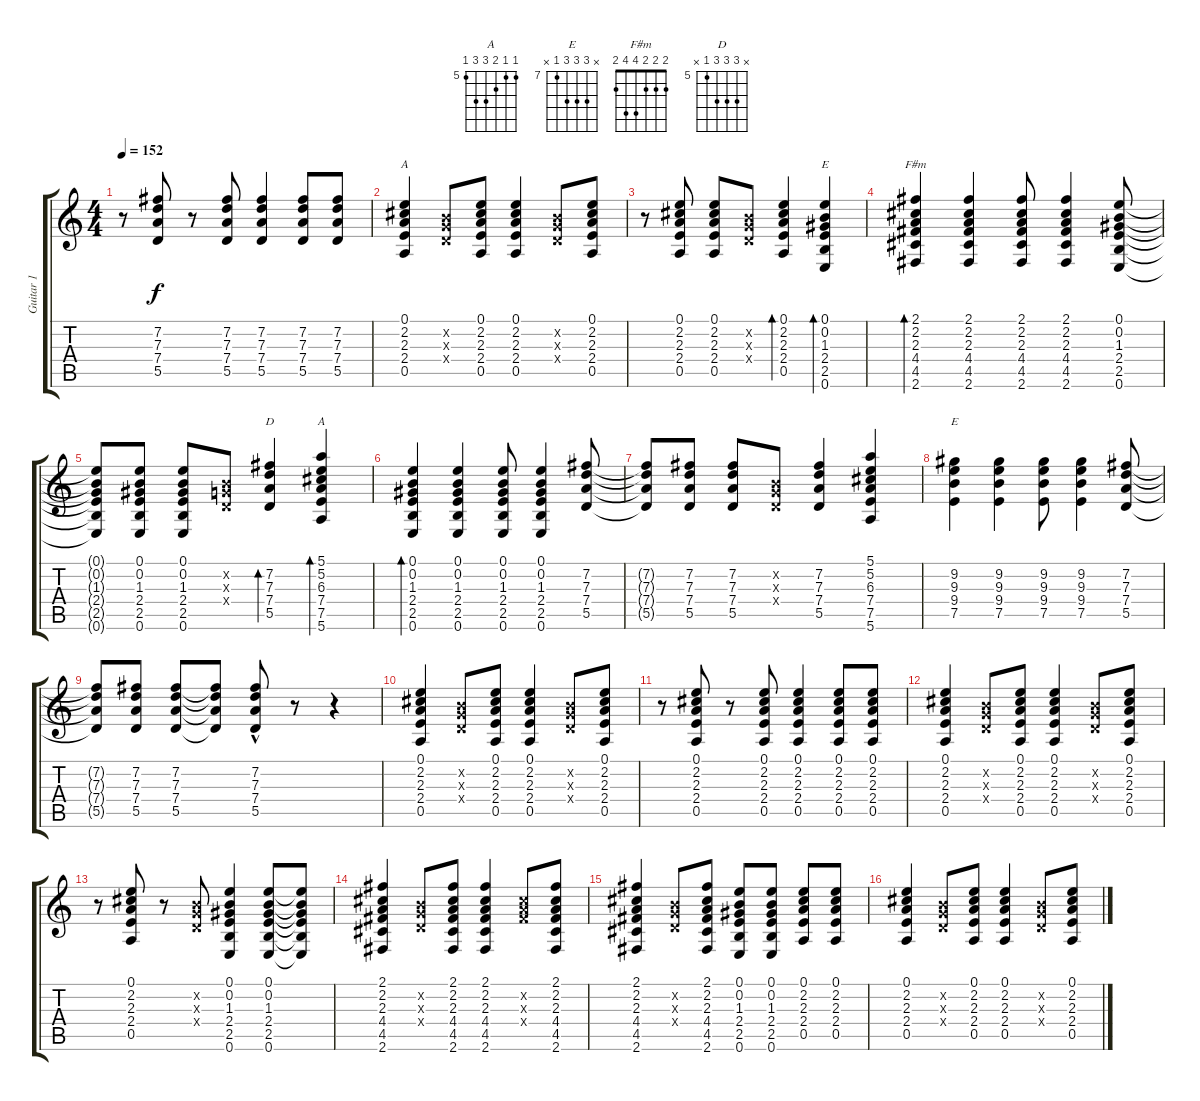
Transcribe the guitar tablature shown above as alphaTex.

\track ("Guitar 1" "Guitar 1") {instrument distortionguitar}
\staff {score tabs}
\tuning (E4 B3 G3 D3 A2 E2) {hide}
\chord ("A" 0 2 2 2 0 x)
\chord ("E" 0 0 1 2 2 0)
\chord ("F#m" 2 2 2 4 4 2)
\chord ("D" x 7 7 7 5 x) {firstfret 5}
\chord ("A" 5 5 6 7 7 5) {firstfret 5}
\chord ("E" x 9 9 9 7 x) {firstfret 7}
\ts (4 4)
\tempo 152
\clef g2
\ks c
r.8{dy f} (7.2 7.3 7.4 5.5).8 r.8 (7.2 7.3 7.4 5.5).8 (7.2 7.3 7.4 5.5).4 (7.2 7.3 7.4 5.5).8 (7.2 7.3 7.4 5.5).8 |
(0.1 2.2 2.3 2.4 0.5).4{ch "A"} (0.2{x} 0.3{x} 0.4{x}).8 (0.1 2.2 2.3 2.4 0.5).8 (0.1 2.2 2.3 2.4 0.5).4 (0.2{x} 0.3{x} 0.4{x}).8 (0.1 2.2 2.3 2.4 0.5).8 |
r.8{volume 8} (0.1 2.2 2.3 2.4 0.5).8 (0.1 2.2 2.3 2.4 0.5).8 (0.2{x} 0.3{x} 0.4{x}).8 (0.1 2.2 2.3 2.4 0.5).4{bd 60} (0.1 0.2 1.3 2.4 2.5 0.6).4{bd 60 ch "E"} |
(2.1 2.2 2.3 4.4 4.5 2.6).4{bd 60 ch "F#m"} (2.1 2.2 2.3 4.4 4.5 2.6).4 (2.1 2.2 2.3 4.4 4.5 2.6).8 (2.1 2.2 2.3 4.4 4.5 2.6).4 (0.1 0.2 1.3 2.4 2.5 0.6).8 |
(0.1{t} 0.2{t} 1.3{t} 2.4{t} 2.5{t} 0.6{t}).8 (0.1 0.2 1.3 2.4 2.5 0.6).8 (0.1 0.2 1.3 2.4 2.5 0.6).8 (0.2{x} 0.3{x} 0.4{x}).8 (7.2 7.3 7.4 5.5).4{bd 60 ch "D"} (5.1 5.2 6.3 7.4 7.5 5.6).4{bd 60 ch "A"} |
(0.1 0.2 1.3 2.4 2.5 0.6).4{bd 60} (0.1 0.2 1.3 2.4 2.5 0.6).4 (0.1 0.2 1.3 2.4 2.5 0.6).8 (0.1 0.2 1.3 2.4 2.5 0.6).4 (7.2 7.3 7.4 5.5).8 |
(7.2{t} 7.3{t} 7.4{t} 5.5{t}).8 (7.2 7.3 7.4 5.5).8 (7.2 7.3 7.4 5.5).8 (0.2{x} 0.3{x} 0.4{x}).8 (7.2 7.3 7.4 5.5).4 (5.1 5.2 6.3 7.4 7.5 5.6).4 |
(9.2 9.3 9.4 7.5).4{ch "E"} (9.2 9.3 9.4 7.5).4 (9.2 9.3 9.4 7.5).8 (9.2 9.3 9.4 7.5).4 (7.2 7.3 7.4 5.5).8 |
(7.2{t} 7.3{t} 7.4{t} 5.5{t}).8 (7.2 7.3 7.4 5.5).8 (7.2 7.3 7.4 5.5).8 (7.2{t} 7.3{t} 7.4{t} 5.5{t}).8 (7.2 7.3{hac} 7.4 5.5).8 r.8 r.4 |
(0.1 2.2 2.3 2.4 0.5).4{volume 12 instrument acousticguitarsteel} (0.2{x} 0.3{x} 0.4{x}).8 (0.1 2.2 2.3 2.4 0.5).8 (0.1 2.2 2.3 2.4 0.5).4 (0.2{x} 0.3{x} 0.4{x}).8 (0.1 2.2 2.3 2.4 0.5).8 |
r.8 (0.1 2.2 2.3 2.4 0.5).8 r.8 (0.1 2.2 2.3 2.4 0.5).8 (0.1 2.2 2.3 2.4 0.5).4 (0.1 2.2 2.3 2.4 0.5).8 (0.1 2.2 2.3 2.4 0.5).8 |
(0.1 2.2 2.3 2.4 0.5).4 (0.2{x} 0.3{x} 0.4{x}).8 (0.1 2.2 2.3 2.4 0.5).8 (0.1 2.2 2.3 2.4 0.5).4 (0.2{x} 0.3{x} 0.4{x}).8 (0.1 2.2 2.3 2.4 0.5).8 |
r.8 (0.1 2.2 2.3 2.4 0.5).8 r.8 (0.2{x} 0.3{x} 0.4{x}).8 (0.1 0.2 1.3 2.4 2.5 0.6).4 (0.1 0.2 1.3 2.4 2.5 0.6).8 (0.1{t} 0.2{t} 1.3{t} 2.4{t} 2.5{t} 0.6{t}).8 |
(2.1 2.2 2.3 4.4 4.5 2.6).4{volume 10} (0.2{x} 0.3{x} 0.4{x}).8 (2.1 2.2 2.3 4.4 4.5 2.6).8 (2.1 2.2 2.3 4.4 4.5 2.6).4 (2.2{x} 2.3{x} 4.4{x}).8 (2.1 2.2 2.3 4.4 4.5 2.6).8 |
(2.1 2.2 2.3 4.4 4.5 2.6).4 (0.2{x} 0.3{x} 0.4{x}).8 (2.1 2.2 2.3 4.4 4.5 2.6).8 (0.1 0.2 1.3 2.4 2.5 0.6).8 (0.1 0.2 1.3 2.4 2.5 0.6).8 (0.1 2.2 2.3 2.4 0.5).8 (0.1 2.2 2.3 2.4 0.5).8 |
(0.1 2.2 2.3 2.4 0.5).4 (0.2{x} 0.3{x} 0.4{x}).8 (0.1 2.2 2.3 2.4 0.5).8 (0.1 2.2 2.3 2.4 0.5).4 (0.2{x} 0.3{x} 0.4{x}).8 (0.1 2.2 2.3 2.4 0.5).8
